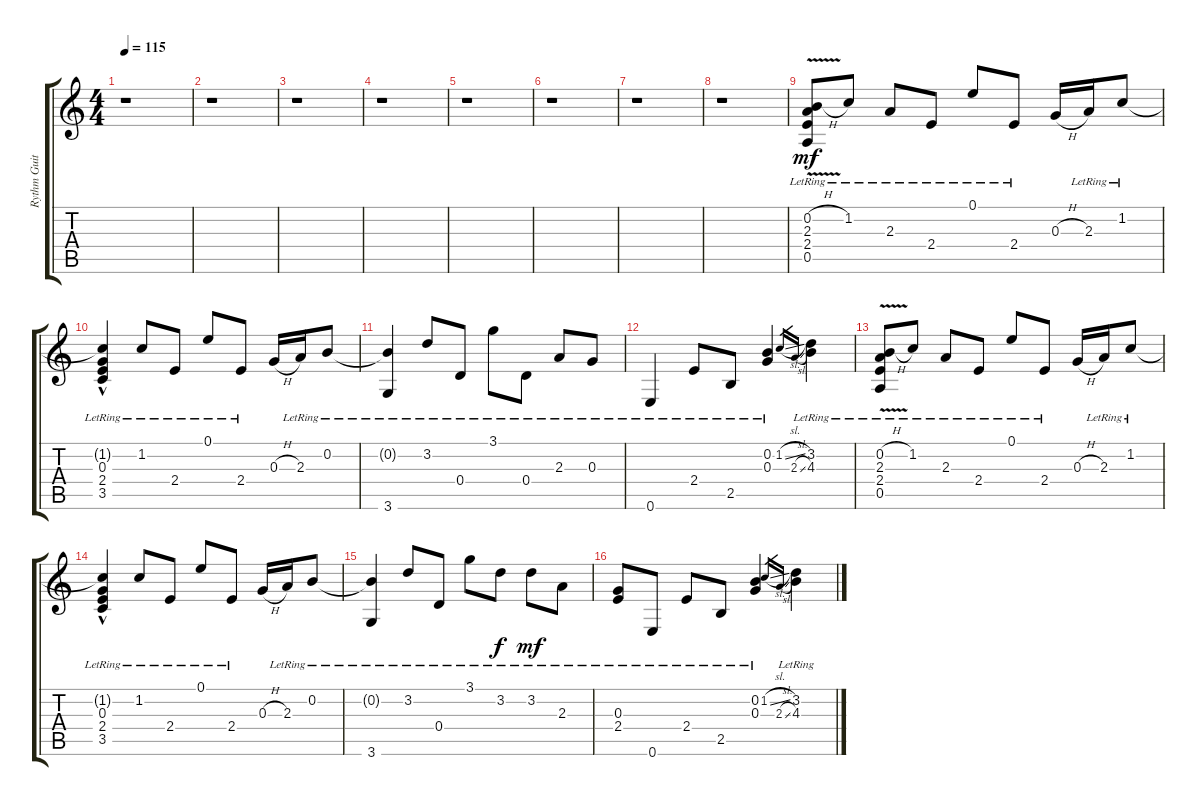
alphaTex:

\track ("Rythm Guitar (Acoustic) - Jaymz" "Rythm Guit") {instrument acousticguitarsteel}
\staff {score tabs}
\tuning (E4 B3 G3 D3 A2 E2) {hide}
\ts (4 4)
\tempo 115
\clef g2
\ks c
r.1{dy mf} |
r.1 |
r.1 |
r.1 |
r.1 |
r.1 |
r.1 |
r.1 |
(0.2{v h} 2.3{v lr} 2.4{v lr} 0.5{v lr}).8 1.2{lr}.8 2.3{lr}.8 2.4{lr}.8 0.1{lr}.8 2.4{lr}.8 0.3{h}.16 2.3{lr}.16 1.2{lr}.8 |
(1.2{t} 0.3{lr} 2.4{lr} 3.5{hac lr}).4 1.2{lr}.8 2.4{lr}.8 0.1{lr}.8 2.4{lr}.8 0.3{h}.16 2.3{lr}.16 0.2{lr}.8 |
(0.2{t} 3.6{lr}).4 3.2{lr}.8 0.4{lr}.8 3.1{lr}.8 0.4{lr}.8 2.3{lr}.8 0.3{lr}.8 |
0.6{lr}.4 2.4{lr}.8 2.5{lr}.8 (0.2{lr} 0.3{lr}).4 1.2{sl}.16{gr} 2.3{sl}.16{gr} (3.2{lr} 4.3{lr}).4 |
(0.2{v h} 2.3{v lr} 2.4{v lr} 0.5{v lr}).8 1.2{lr}.8 2.3{lr}.8 2.4{lr}.8 0.1{lr}.8 2.4{lr}.8 0.3{h}.16 2.3{lr}.16 1.2{lr}.8 |
(1.2{t} 0.3{lr} 2.4{lr} 3.5{hac lr}).4 1.2{lr}.8 2.4{lr}.8 0.1{lr}.8 2.4{lr}.8 0.3{h}.16 2.3{lr}.16 0.2{lr}.8 |
(0.2{t} 3.6{lr}).4 3.2{lr}.8 0.4{lr}.8 3.1{lr}.8 3.2{lr}.8{dy f} 3.2{lr}.8{dy mf} 2.3{lr}.8 |
(0.3{lr} 2.4{lr}).8 0.6{lr}.8 2.4{lr}.8 2.5{lr}.8 (0.2{lr} 0.3{lr}).4 1.2{sl}.16{gr} 2.3{sl}.16{gr} (3.2{lr} 4.3{lr}).4
